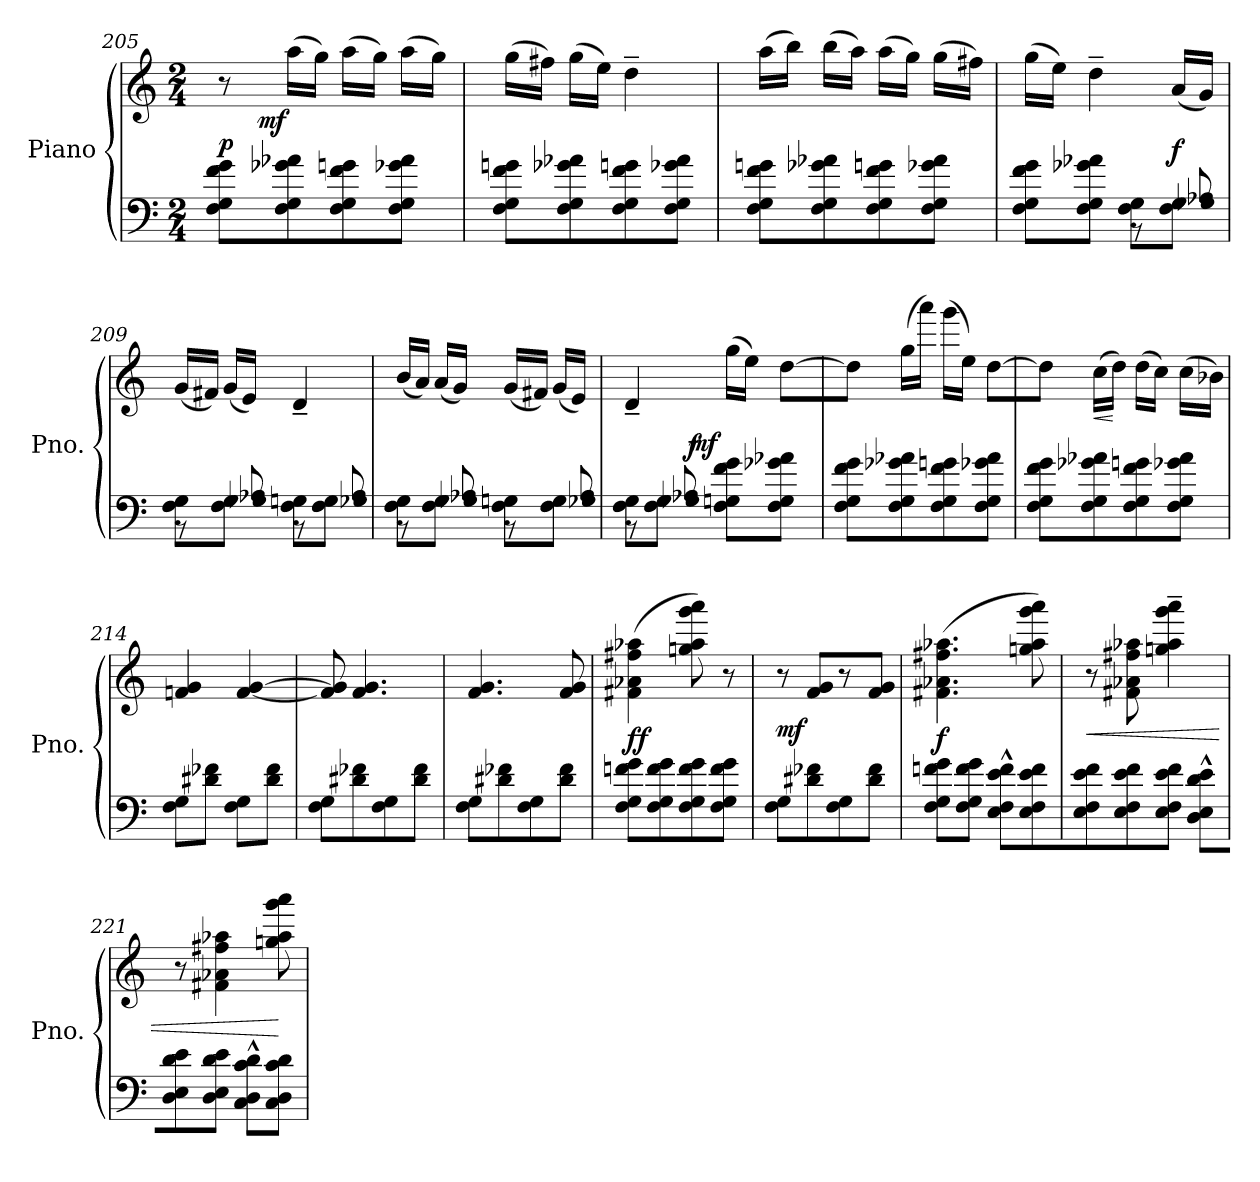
**kern	**kern	**dynam
*part1	*part1	*part1
*staff2	*staff1	*staff1/2
*I"Piano	*	*
*I'Pno.	*	*
!!LO:PB:g=z
*clefF4	*clefG2	*
*k[]	*k[]	*
*C:	*C:	*
*M2/4	*M2/4	*
*MM194	*MM194	*
=205	=205	=205
*	*^	*
8Fi\ 8Gi 8fi 8giL	8r	32ryy	p
.	.	64ryy	.
.	.	128ryy	.
.	.	512.ryy	.
.	.	4ryy	mf
8Fi\ 8Gi 8g-Xi 8a-Xi	(16aai\LL	.	.
.	16ggi\JJ)	.	.
8Fi\ 8Gi 8fi 8gni	(16aai\LL	.	.
.	.	8ryy	.
.	16ggi\JJ)	.	.
8Fi\ 8Gi 8g-Xi 8a-iJ	(16aai\LL	.	.
.	.	16ryy	.
.	16ggi\JJ)	.	.
.	.	256ryy	.
.	.	1024ryy	.
*	*v	*v	*
=206	=206	=206
8Fi\ 8Gi 8fi 8gniL	(16ggi\LL	.
.	16ff#Xi\JJ)	.
8Fi\ 8Gi 8g-Xi 8a-Xi	(16ggi\LL	.
.	16eei\JJ)	.
8Fi\ 8Gi 8fi 8gni	4dd~i\	.
8Fi\ 8Gi 8g-Xi 8a-iJ	.	.
=207	=207	=207
8Fi\ 8Gi 8fi 8gniL	(16aai\LL	.
.	16bbi\JJ)	.
8Fi\ 8Gi 8g-Xi 8a-Xi	(16bbi\LL	.
.	16aai\JJ)	.
8Fi\ 8Gi 8fi 8gni	(16aai\LL	.
.	16ggi\JJ)	.
8Fi\ 8Gi 8g-Xi 8a-iJ	(16ggi\LL	.
.	16ff#Xi\JJ)	.
=208	=208	=208
*^	*	*
8Fi\ 8Gi 8fi 8giL	4ryy	(16ggi\LL	.
.	.	16eei\JJ)	.
8Fi\ 8Gi 8g-Xi 8a-XiJ	.	4dd~i\	.
8Fi\ 8GiL	8r	.	.
8Fi\ 8GiJ	8G-Xi/ 8A-Xi	(16ai/LL	f
.	.	16gi/JJ)	.
=209	=209	=209	=209
8Fi\ 8GiL	8r	(16gi/LL	.
.	.	16f#Xi/JJ)	.
8Fi\ 8GiJ	8G-Xi/ 8A-Xi	(16gi/LL	.
.	.	16ei/JJ)	.
8Fi\ 8GiL	8r	4d~i/	.
8Fi\ 8GiJ	8G-Xi/ 8A-i	.	.
!!LO:LB:g=z
=210	=210	=210	=210
8Fi\ 8GiL	8r	(16bi/LL	.
.	.	16ai/JJ)	.
8Fi\ 8GiJ	8G-Xi/ 8A-Xi	(16ai/LL	.
.	.	16gi/JJ)	.
8Fi\ 8GniL	8r	(16gi/LL	.
.	.	16f#Xi/JJ)	.
8Fi\ 8GiJ	8G-Xi/ 8A-i	(16gi/LL	.
.	.	16ei/JJ)	.
=211	=211	=211	=211
*	*^	*^	*
8Fi\ 8GiL	8r	8ryy	4d~i/	8ryy	.
8Fi\ 8GiJ	8G-Xi/ 8A-Xi	16ryy	.	16ryy	.
.	.	64ryy	.	64.ryy	.
.	.	128ryy	.	.	.
.	.	512ryy	.	4ryy	f
.	.	4ryy	.	.	mf
8Fi\ 8Gni 8fi 8giL	4ryy	.	(16ggi\LL	.	.
.	.	.	16eei\JJ)	.	.
8Fi\ 8Gi 8g-Xi 8a-XiJ	.	.	[>8ddi\L	.	.
.	.	.	.	32ryy	.
.	.	32ryy	.	.	.
.	.	.	.	128ryy	.
.	.	256.ryy	.	.	.
*v	*v	*v	*	*	*
*	*v	*v	*
=212	=212	=212
8Fi\ 8Gi 8fi 8giL	8ddi\J]	.
8Fi\ 8Gi 8g-Xi 8a-Xi	(16ggi\LL	.
.	16aaai\JJ)	.
8Fi\ 8Gi 8fi 8gni	(16gggi\LL	.
.	16eei\JJ)	.
8Fi\ 8Gi 8g-Xi 8a-iJ	[>8ddi\L	.
=213	=213	=213
8Fi\ 8Gi 8fi 8giL	8ddi\J]	.
!	!	!LO:HP:b
8Fi\ 8Gi 8g-Xi 8a-Xi	(16cci\LL	<
.	16ddi\JJ)	[
8Fi\ 8Gi 8fi 8gni	(16ddi\LL	.
.	16cci\JJ)	.
8Fi\ 8Gi 8g-Xi 8a-iJ	(16cci\LL	.
.	16b-Xi\JJ)	.
=214	=214	=214
8Fi\ 8GiL	4fni/ 4gi	.
8d#Xi\ 8f-XiJ	.	.
8Fi\ 8GiL	[<4fi/ [>4gi	.
8d#i\ 8f-iJ	.	.
!!LO:LB:g=z
=215	=215	=215
8Fi\ 8GiL	8fi/] 8gi]	.
8d#Xi\ 8f-Xi	4.fi/ 4.gi	.
8Fi\ 8Gi	.	.
8d#i\ 8f-iJ	.	.
=216	=216	=216
8Fi\ 8GiL	4.fi/ 4.gi	.
8d#Xi\ 8f-Xi	.	.
8Fi\ 8Gi	.	.
8d#i\ 8f-iJ	8fi/ 8gi	.
=217	=217	=217
8Fi\ 8Gi 8fni 8giL	(4f#Xi\ 4a-Xi 4ff#Xi 4aa-Xi	ff
8Fi\ 8Gi 8fi 8gi	.	.
8Fi\ 8Gi 8fi 8gi	8ggni\ 8aa-i 8gggi 8aaai)	.
8Fi\ 8Gi 8fi 8giJ	8r	.
=218	=218	=218
8Fi\ 8GiL	8r	mf
8d#Xi\ 8f-Xi	8fi/ 8giL	.
8Fi\ 8Gi	8r	.
8d#i\ 8f-iJ	8fi/ 8giJ	.
=219	=219	=219
8Fi\ 8Gi 8fni 8giL	(4.f#Xi\ 4.a-Xi 4.ff#Xi 4.aa-Xi	f
8Fi\ 8Gi 8fi 8giJ	.	.
8Ei\^^ 8Fi^^ 8ei^^ 8fi^^L	.	.
8Ei\ 8Fi 8ei 8fi	8ggni\ 8aa-i 8gggi 8aaai)	.
=220	=220	=220
!	!	!LO:HP:b
8Ei\ 8Fi 8ei 8fi	8r	<
8Ei\ 8Fi 8ei 8fi	8f#Xi\ 8a-Xi 8ff#Xi 8aa-Xi	.
8Ei\ 8Fi 8ei 8fiJ	4ggni\~ 4aa-i~ 4gggi~ 4aaai~	.
8Di\^^ 8Ei^^ 8di^^ 8ei^^L	.	.
=221	=221	=221
8Di\ 8Ei 8di 8ei	8r	.
8Di\ 8Ei 8di 8eiJ	4f#Xi\ 4a-Xi 4ff#Xi 4aa-Xi	.
8Ci\^^ 8Di^^ 8ci^^ 8di^^L	.	.
8Ci\ 8Di 8ci 8diJ	8ggni\ 8aa-i 8gggi 8aaai	[
=	=	=
*-	*-	*-
